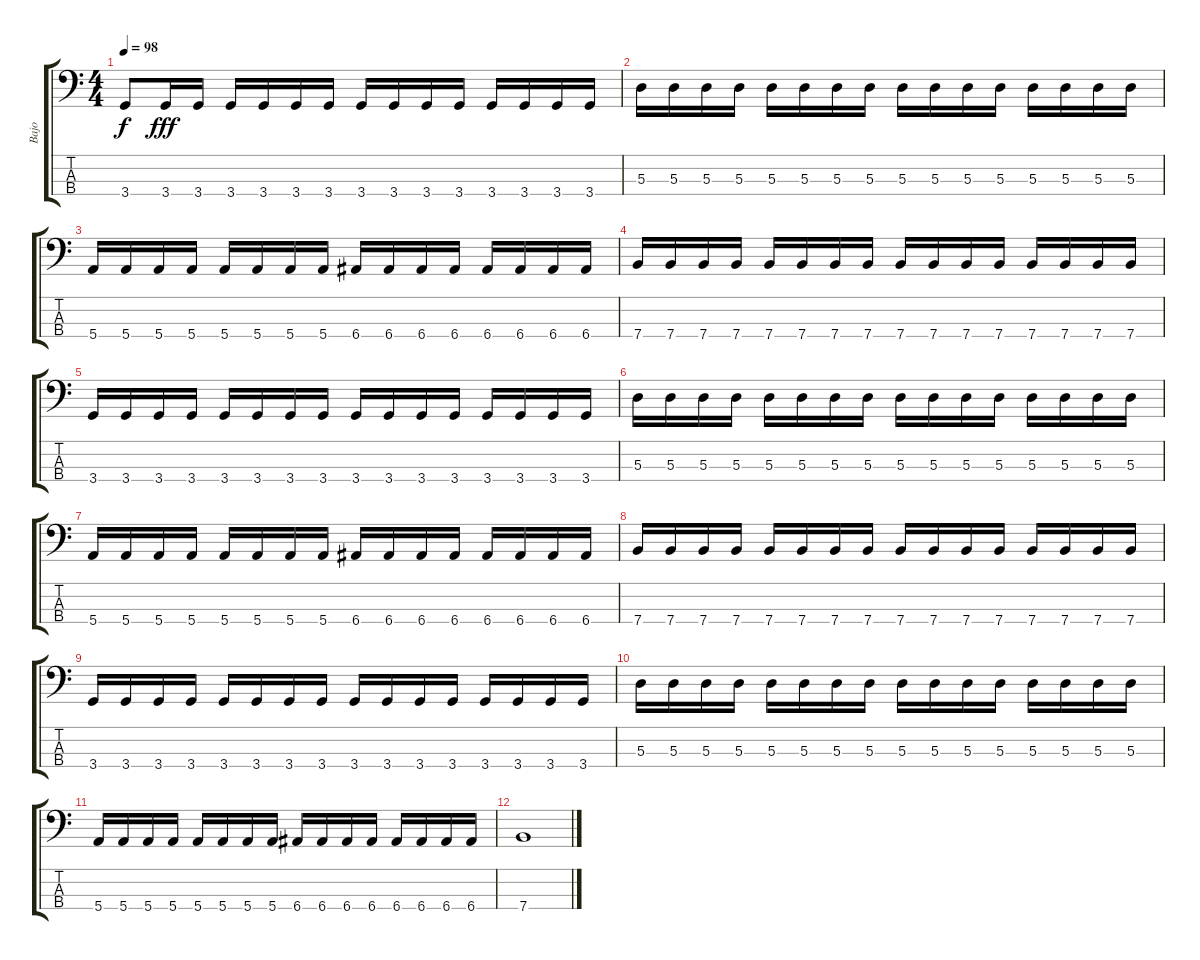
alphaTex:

\track ("Bajo" "Bajo") {instrument electricbassfinger}
\staff {score tabs}
\tuning (G2 D2 A1 E1) {hide}
\ts (4 4)
\tempo 98
\clef f4
\ks c
3.4{t}.8{dy f} 3.4.16{dy fff} 3.4.16 3.4.16 3.4.16 3.4.16 3.4.16 3.4.16 3.4.16 3.4.16 3.4.16 3.4.16 3.4.16 3.4.16 3.4.16 |
5.3.16 5.3.16 5.3.16 5.3.16 5.3.16 5.3.16 5.3.16 5.3.16 5.3.16 5.3.16 5.3.16 5.3.16 5.3.16 5.3.16 5.3.16 5.3.16 |
5.4.16 5.4.16 5.4.16 5.4.16 5.4.16 5.4.16 5.4.16 5.4.16 6.4.16 6.4.16 6.4.16 6.4.16 6.4.16 6.4.16 6.4.16 6.4.16 |
7.4.16 7.4.16 7.4.16 7.4.16 7.4.16 7.4.16 7.4.16 7.4.16 7.4.16 7.4.16 7.4.16 7.4.16 7.4.16 7.4.16 7.4.16 7.4.16 |
3.4.16 3.4.16 3.4.16 3.4.16 3.4.16 3.4.16 3.4.16 3.4.16 3.4.16 3.4.16 3.4.16 3.4.16 3.4.16 3.4.16 3.4.16 3.4.16 |
5.3.16 5.3.16 5.3.16 5.3.16 5.3.16 5.3.16 5.3.16 5.3.16 5.3.16 5.3.16 5.3.16 5.3.16 5.3.16 5.3.16 5.3.16 5.3.16 |
5.4.16 5.4.16 5.4.16 5.4.16 5.4.16 5.4.16 5.4.16 5.4.16 6.4.16 6.4.16 6.4.16 6.4.16 6.4.16 6.4.16 6.4.16 6.4.16 |
7.4.16 7.4.16 7.4.16 7.4.16 7.4.16 7.4.16 7.4.16 7.4.16 7.4.16 7.4.16 7.4.16 7.4.16 7.4.16 7.4.16 7.4.16 7.4.16 |
3.4.16 3.4.16 3.4.16 3.4.16 3.4.16 3.4.16 3.4.16 3.4.16 3.4.16 3.4.16 3.4.16 3.4.16 3.4.16 3.4.16 3.4.16 3.4.16 |
5.3.16 5.3.16 5.3.16 5.3.16 5.3.16 5.3.16 5.3.16 5.3.16 5.3.16 5.3.16 5.3.16 5.3.16 5.3.16 5.3.16 5.3.16 5.3.16 |
5.4.16 5.4.16 5.4.16 5.4.16 5.4.16 5.4.16 5.4.16 5.4.16 6.4.16 6.4.16 6.4.16 6.4.16 6.4.16 6.4.16 6.4.16 6.4.16 |
7.4.1
